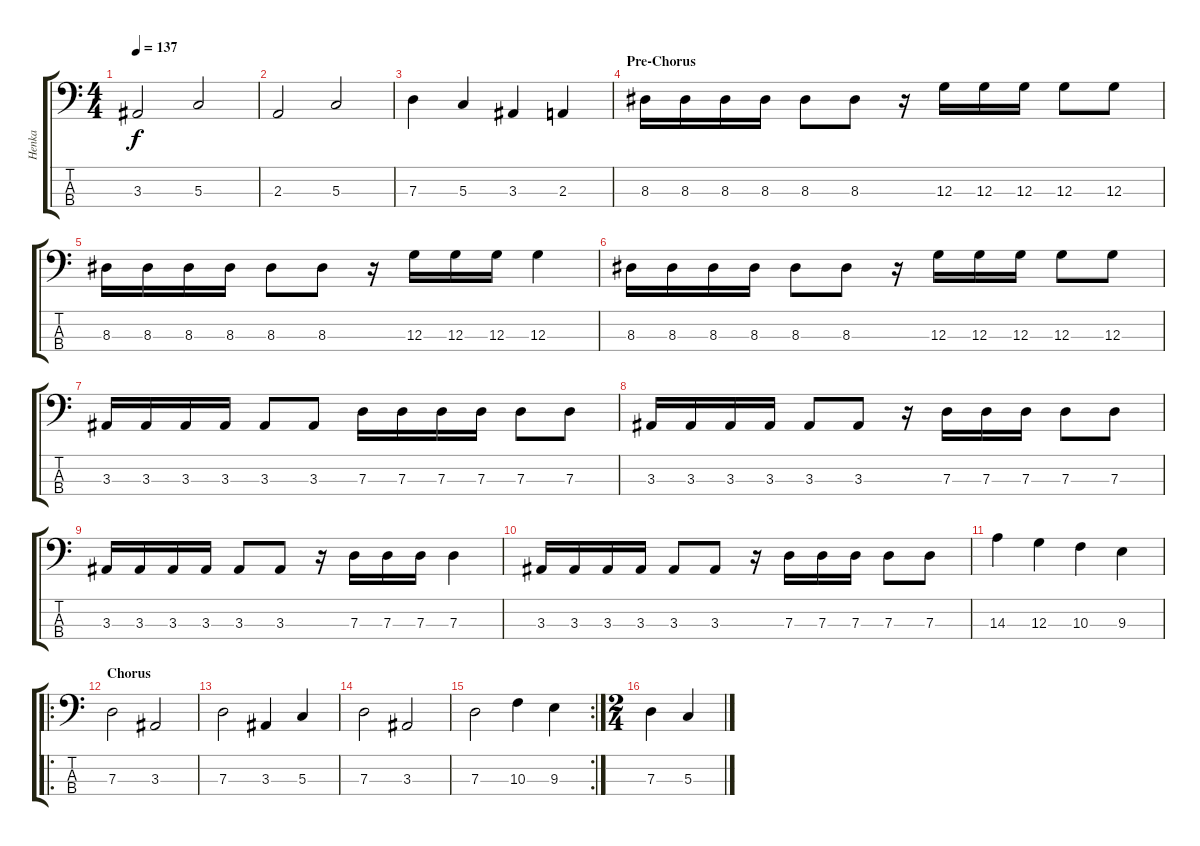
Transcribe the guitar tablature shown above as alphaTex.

\track ("Henka" "Henka") {instrument electricbasspick}
\staff {score tabs}
\tuning (F2 C2 G1 D1) {hide}
\ts (4 4)
\tempo 137
\clef f4
\ks c
3.3.2{dy f} 5.3.2 |
2.3.2 5.3.2 |
7.3.4 5.3.4 3.3.4 2.3.4 |
\section ("" "Pre-Chorus")
8.3.16 8.3.16 8.3.16 8.3.16 8.3.8 8.3.8 r.16 12.3.16 12.3.16 12.3.16 12.3.8 12.3.8 |
8.3.16 8.3.16 8.3.16 8.3.16 8.3.8 8.3.8 r.16 12.3.16 12.3.16 12.3.16 12.3.4 |
8.3.16 8.3.16 8.3.16 8.3.16 8.3.8 8.3.8 r.16 12.3.16 12.3.16 12.3.16 12.3.8 12.3.8 |
3.3.16 3.3.16 3.3.16 3.3.16 3.3.8 3.3.8 7.3.16 7.3.16 7.3.16 7.3.16 7.3.8 7.3.8 |
3.3.16 3.3.16 3.3.16 3.3.16 3.3.8 3.3.8 r.16 7.3.16 7.3.16 7.3.16 7.3.8 7.3.8 |
3.3.16 3.3.16 3.3.16 3.3.16 3.3.8 3.3.8 r.16 7.3.16 7.3.16 7.3.16 7.3.4 |
3.3.16 3.3.16 3.3.16 3.3.16 3.3.8 3.3.8 r.16 7.3.16 7.3.16 7.3.16 7.3.8 7.3.8 |
14.3.4 12.3.4 10.3.4 9.3.4 |
\ro
\section ("" "Chorus")
7.3.2 3.3.2 |
7.3.2 3.3.4 5.3.4 |
7.3.2 3.3.2 |
\rc 2
7.3.2 10.3.4 9.3.4 |
\ts (2 4)
7.3.4 5.3.4
